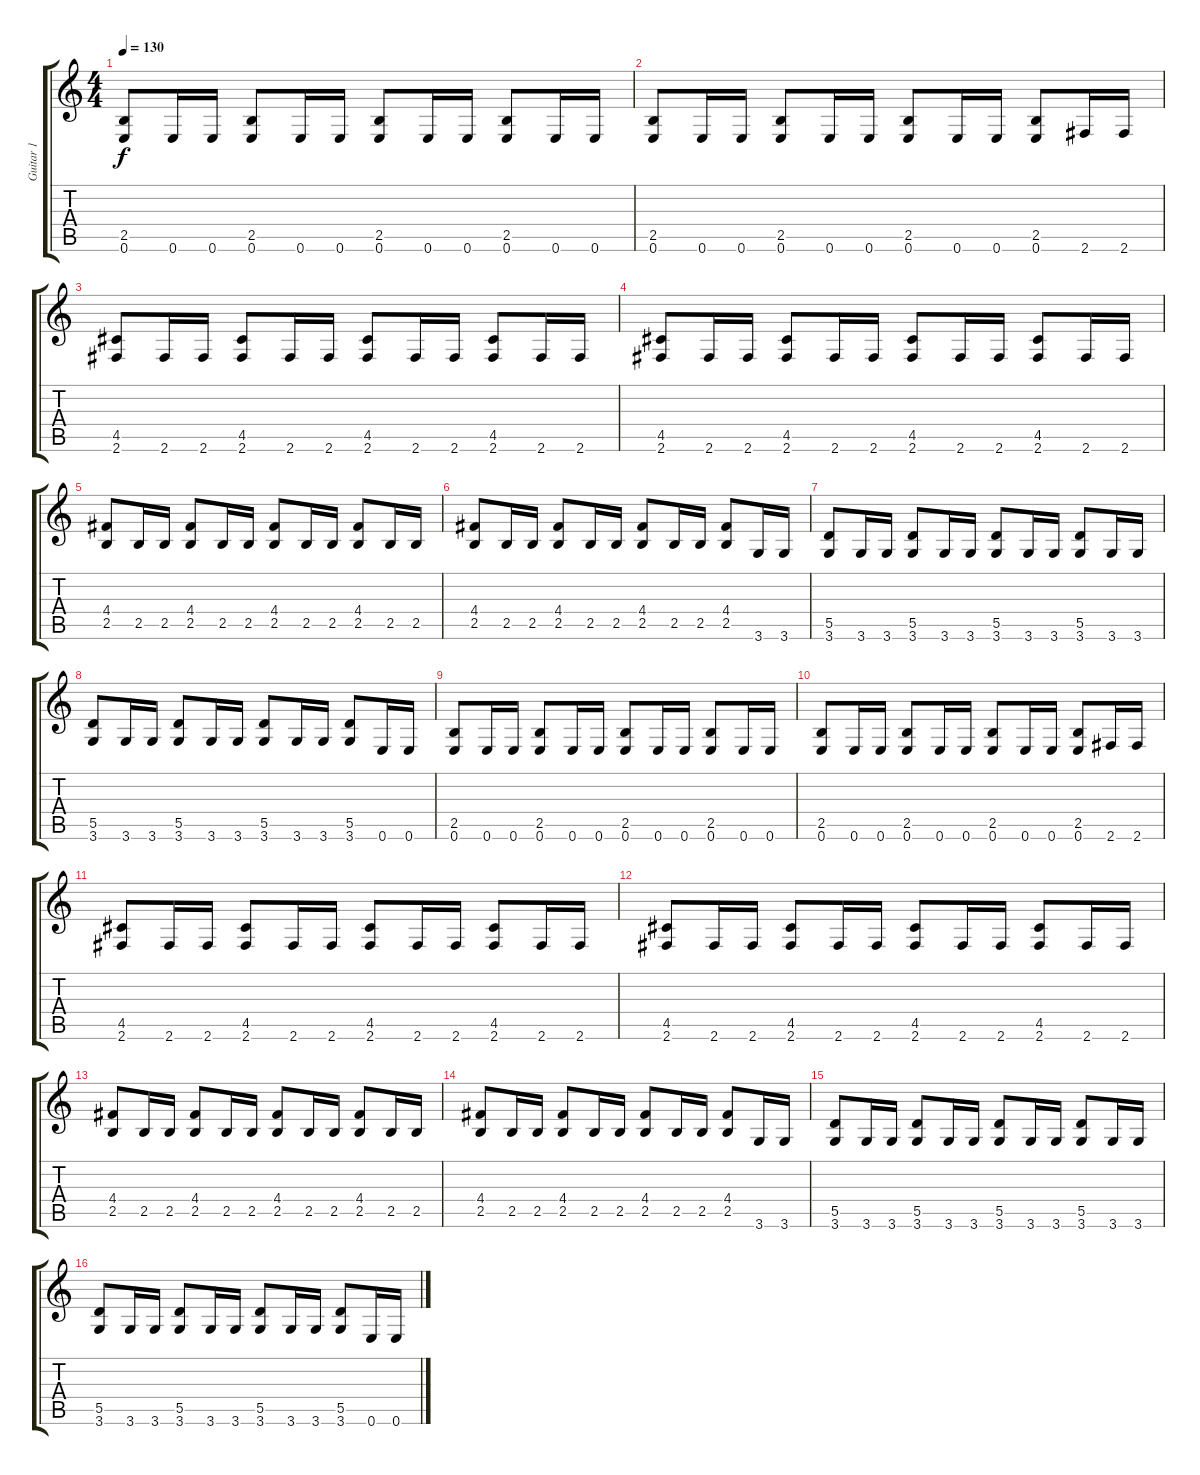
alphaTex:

\track ("Guitar 1" "Guitar 1") {instrument overdrivenguitar}
\staff {score tabs}
\tuning (E4 B3 G3 D3 A2 E2) {hide}
\ts (4 4)
\tempo 130
\clef g2
\ks c
(2.5 0.6).8{dy f} 0.6.16 0.6.16 (2.5 0.6).8 0.6.16 0.6.16 (2.5 0.6).8 0.6.16 0.6.16 (2.5 0.6).8 0.6.16 0.6.16 |
(2.5 0.6).8 0.6.16 0.6.16 (2.5 0.6).8 0.6.16 0.6.16 (2.5 0.6).8 0.6.16 0.6.16 (2.5 0.6).8 2.6.16 2.6.16 |
(4.5 2.6).8 2.6.16 2.6.16 (4.5 2.6).8 2.6.16 2.6.16 (4.5 2.6).8 2.6.16 2.6.16 (4.5 2.6).8 2.6.16 2.6.16 |
(4.5 2.6).8 2.6.16 2.6.16 (4.5 2.6).8 2.6.16 2.6.16 (4.5 2.6).8 2.6.16 2.6.16 (4.5 2.6).8 2.6.16 2.6.16 |
(4.4 2.5).8 2.5.16 2.5.16 (4.4 2.5).8 2.5.16 2.5.16 (4.4 2.5).8 2.5.16 2.5.16 (4.4 2.5).8 2.5.16 2.5.16 |
(4.4 2.5).8 2.5.16 2.5.16 (4.4 2.5).8 2.5.16 2.5.16 (4.4 2.5).8 2.5.16 2.5.16 (4.4 2.5).8 3.6.16 3.6.16 |
(5.5 3.6).8 3.6.16 3.6.16 (5.5 3.6).8 3.6.16 3.6.16 (5.5 3.6).8 3.6.16 3.6.16 (5.5 3.6).8 3.6.16 3.6.16 |
(5.5 3.6).8 3.6.16 3.6.16 (5.5 3.6).8 3.6.16 3.6.16 (5.5 3.6).8 3.6.16 3.6.16 (5.5 3.6).8 0.6.16 0.6.16 |
(2.5 0.6).8 0.6.16 0.6.16 (2.5 0.6).8 0.6.16 0.6.16 (2.5 0.6).8 0.6.16 0.6.16 (2.5 0.6).8 0.6.16 0.6.16 |
(2.5 0.6).8 0.6.16 0.6.16 (2.5 0.6).8 0.6.16 0.6.16 (2.5 0.6).8 0.6.16 0.6.16 (2.5 0.6).8 2.6.16 2.6.16 |
(4.5 2.6).8 2.6.16 2.6.16 (4.5 2.6).8 2.6.16 2.6.16 (4.5 2.6).8 2.6.16 2.6.16 (4.5 2.6).8 2.6.16 2.6.16 |
(4.5 2.6).8 2.6.16 2.6.16 (4.5 2.6).8 2.6.16 2.6.16 (4.5 2.6).8 2.6.16 2.6.16 (4.5 2.6).8 2.6.16 2.6.16 |
(4.4 2.5).8 2.5.16 2.5.16 (4.4 2.5).8 2.5.16 2.5.16 (4.4 2.5).8 2.5.16 2.5.16 (4.4 2.5).8 2.5.16 2.5.16 |
(4.4 2.5).8 2.5.16 2.5.16 (4.4 2.5).8 2.5.16 2.5.16 (4.4 2.5).8 2.5.16 2.5.16 (4.4 2.5).8 3.6.16 3.6.16 |
(5.5 3.6).8 3.6.16 3.6.16 (5.5 3.6).8 3.6.16 3.6.16 (5.5 3.6).8 3.6.16 3.6.16 (5.5 3.6).8 3.6.16 3.6.16 |
(5.5 3.6).8 3.6.16 3.6.16 (5.5 3.6).8 3.6.16 3.6.16 (5.5 3.6).8 3.6.16 3.6.16 (5.5 3.6).8 0.6.16 0.6.16
